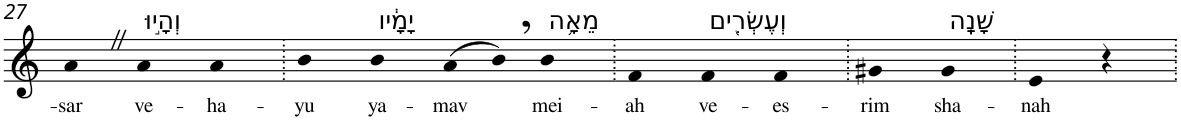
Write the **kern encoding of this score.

**kern	**text
*part1	*part1
*staff1	*staff1
*I"Piano	*
*I'Pno	*
!!LO:PB:g=z
*clefG2	*
*k[]	*
=27	=27
!	!LO:LY:b
4aZ	-sar
!LO:TX:a:t=וְהָי֣וּ	!
!	!LO:LY:b
4a	ve-
!	!LO:LY:b
4a	-ha-
=28.	=28.
!	!LO:LY:b
4b	-yu
!LO:TX:a:t=יָמָ֔יו	!
!	!LO:LY:b
4b	ya-
!	!LO:LY:b
(>8a	-mav
8b,)	.
!LO:TX:a:t=מֵאָ֥ה	!
!	!LO:LY:b
4b	mei-
=29.	=29.
!	!LO:LY:b
4f	-ah
!LO:TX:a:t=וְעֶשְׂרִ֖ים	!
!	!LO:LY:b
4f	ve-
!	!LO:LY:b
4f	-es-
=30.	=30.
!	!LO:LY:b
4g#X	-rim
!LO:TX:a:t=שָׁנָֽה	!
!	!LO:LY:b
4g#	sha-
=31.	=31.
!	!LO:LY:b
4e	-nah
4r	.
=.	=.
*-	*-
